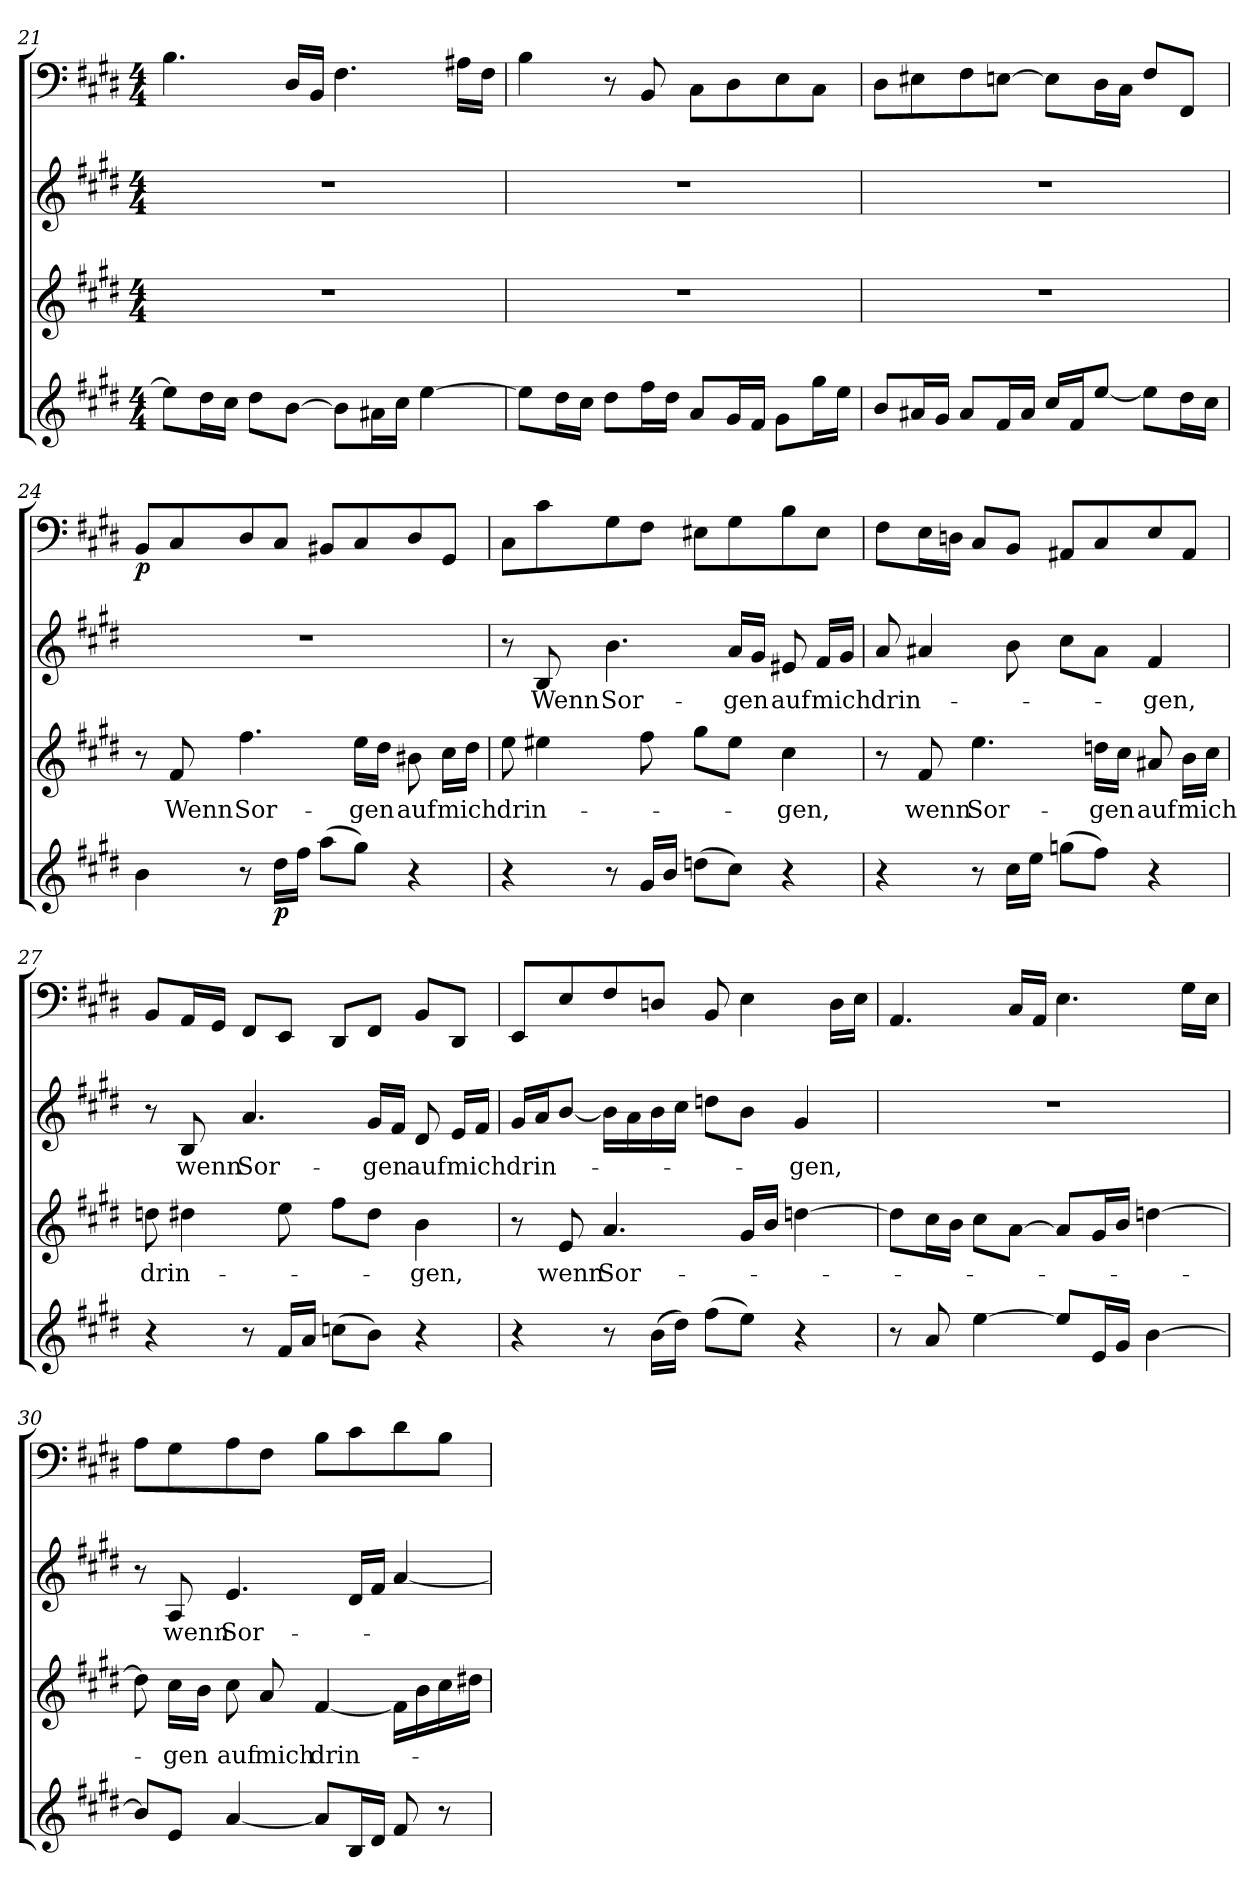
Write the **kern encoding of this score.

**kern	**dynam	**kern	**text	**kern	**text	**kern	**dynam
*part4	*part4	*part3	*part3	*part2	*part2	*part1	*part1
*staff4	*staff4	*staff3	*staff3	*staff2	*staff2	*staff1	*staff1
*clefG2	*	*clefG2	*	*clefG2	*	*clefF4	*
*k[f#c#g#d#]	*	*k[f#c#g#d#]	*	*k[f#c#g#d#]	*	*k[f#c#g#d#]	*
*E:	*	*E:	*	*E:	*	*E:	*
*M4/4	*	*M4/4	*	*M4/4	*	*M4/4	*
=21	=21	=21	=21	=21	=21	=21	=21
8ee\L]	.	1r	.	1r	.	4.B\	.
16dd#\L	.	.	.	.	.	.	.
16cc#\JJ	.	.	.	.	.	.	.
8dd#\L	.	.	.	.	.	.	.
[8b\J	.	.	.	.	.	16D#/LL	.
.	.	.	.	.	.	16BB/JJ	.
8b\L]	.	.	.	.	.	4.F#\	.
16a#X\L	.	.	.	.	.	.	.
16cc#\JJ	.	.	.	.	.	.	.
[4ee\	.	.	.	.	.	.	.
.	.	.	.	.	.	16A#X\LL	.
.	.	.	.	.	.	16F#\JJ	.
=22	=22	=22	=22	=22	=22	=22	=22
8ee\L]	.	1r	.	1r	.	4B\	.
16dd#\L	.	.	.	.	.	.	.
16cc#\JJ	.	.	.	.	.	.	.
8dd#\L	.	.	.	.	.	8r	.
16ff#\L	.	.	.	.	.	8BB/	.
16dd#\JJ	.	.	.	.	.	.	.
8a/L	.	.	.	.	.	8C#\L	.
16g#/L	.	.	.	.	.	8D#\	.
16f#/JJ	.	.	.	.	.	.	.
8g#\L	.	.	.	.	.	8E\	.
16gg#\L	.	.	.	.	.	8C#\J	.
16ee\JJ	.	.	.	.	.	.	.
=23	=23	=23	=23	=23	=23	=23	=23
8b/L	.	1r	.	1r	.	8D#\L	.
16a#X/L	.	.	.	.	.	8E#X\	.
16g#/JJ	.	.	.	.	.	.	.
8a#/L	.	.	.	.	.	8F#\	.
16f#/L	.	.	.	.	.	[8En\J	.
16a#/JJ	.	.	.	.	.	.	.
16cc#/LL	.	.	.	.	.	8E\L]	.
16f#/J	.	.	.	.	.	.	.
[8ee/J	.	.	.	.	.	16D#\L	.
.	.	.	.	.	.	16C#\JJ	.
8ee\L]	.	.	.	.	.	8F#/L	.
16dd#\L	.	.	.	.	.	8FF#/J	.
16cc#\JJ	.	.	.	.	.	.	.
=24	=24	=24	=24	=24	=24	=24	=24
4b\	.	8r	.	1r	.	8BB/L	p
.	.	8f#/	Wenn	.	.	8C#/	.
8r	.	4.ff#\	Sor-	.	.	8D#/	.
16dd#\LL	p	.	.	.	.	8C#/J	.
16ff#\JJ	.	.	.	.	.	.	.
(8aa\L	.	.	.	.	.	8BB#X/L	.
8gg#\J)	.	16ee\LL	-gen	.	.	8C#/	.
.	.	16dd#\JJ	.	.	.	.	.
4r	.	8b#X\	auf	.	.	8D#/	.
.	.	16cc#\LL	mich	.	.	8GG#/J	.
.	.	16dd#\JJ	.	.	.	.	.
=25	=25	=25	=25	=25	=25	=25	=25
4r	.	8ee\	drin-	8r	.	8C#\L	.
.	.	4ee#X\	.	8B/	Wenn	8c#\	.
8r	.	.	.	4.b\	Sor-	8G#\	.
16g#/LL	.	8ff#\	.	.	.	8F#\J	.
16b/JJ	.	.	.	.	.	.	.
(8ddn\L	.	8gg#\L	.	.	.	8E#X\L	.
8cc#\J)	.	8ee#\J	.	16a/LL	-gen	8G#\	.
.	.	.	.	16g#/JJ	.	.	.
4r	.	4cc#\	-gen,	8e#X/	auf	8B\	.
.	.	.	.	16f#/LL	mich	8E#\J	.
.	.	.	.	16g#/JJ	.	.	.
=26	=26	=26	=26	=26	=26	=26	=26
4r	.	8r	.	8a/	drin-	8F#\L	.
.	.	8f#/	wenn	4a#X/	.	16E\L	.
.	.	.	.	.	.	16Dn\JJ	.
8r	.	4.ee\	Sor-	.	.	8C#/L	.
16cc#\LL	.	.	.	8b\	.	8BB/J	.
16ee\JJ	.	.	.	.	.	.	.
(8ggn\L	.	.	.	8cc#\L	.	8AA#X/L	.
8ff#\J)	.	16ddn\LL	-gen	8a#\J	.	8C#/	.
.	.	16cc#\JJ	.	.	.	.	.
4r	.	8a#X/	auf	4f#/	-gen,	8E/	.
.	.	16b\LL	mich	.	.	8AA#/J	.
.	.	16cc#\JJ	.	.	.	.	.
=27	=27	=27	=27	=27	=27	=27	=27
4r	.	8ddn\	drin-	8r	.	8BB/L	.
.	.	4dd#X\	.	8B/	wenn	16AA/L	.
.	.	.	.	.	.	16GG#/JJ	.
8r	.	.	.	4.a/	Sor-	8FF#/L	.
16f#/LL	.	8ee\	.	.	.	8EE/J	.
16a/JJ	.	.	.	.	.	.	.
(8ccn\L	.	8ff#\L	.	.	.	8DD#/L	.
8b\J)	.	8dd#\J	.	16g#/LL	-gen	8FF#/J	.
.	.	.	.	16f#/JJ	.	.	.
4r	.	4b\	-gen,	8d#/	auf	8BB/L	.
.	.	.	.	16e/LL	mich	8DD#/J	.
.	.	.	.	16f#/JJ	.	.	.
=28	=28	=28	=28	=28	=28	=28	=28
4r	.	8r	.	16g#/LL	drin-	8EE/L	.
.	.	.	.	16a/J	.	.	.
.	.	8e/	wenn	[8b/J	.	8E/	.
8r	.	4.a/	Sor-	16b\LL]	.	8F#/	.
.	.	.	.	16a\	.	.	.
(16b\LL	.	.	.	16b\	.	8Dn/J	.
16dd#\JJ)	.	.	.	16cc#\JJ	.	.	.
(8ff#\L	.	.	.	8ddn\L	.	8BB/	.
8ee\J)	.	16g#/LL	.	8b\J	.	4E\	.
.	.	16b/JJ	.	.	.	.	.
4r	.	[4ddn\	.	4g#/	-gen,	.	.
.	.	.	.	.	.	16D\LL	.
.	.	.	.	.	.	16E\JJ	.
=29	=29	=29	=29	=29	=29	=29	=29
8r	.	8dd\L]	.	1r	.	4.AA/	.
8a/	.	16cc#\L	.	.	.	.	.
.	.	16b\JJ	.	.	.	.	.
[4ee\	.	8cc#\L	.	.	.	.	.
.	.	[8a\J	.	.	.	16C#/LL	.
.	.	.	.	.	.	16AA/JJ	.
8ee/L]	.	8a/L]	.	.	.	4.E\	.
16e/L	.	16g#/L	.	.	.	.	.
16g#/JJ	.	16b/JJ	.	.	.	.	.
[4b\	.	[4ddn\	.	.	.	.	.
.	.	.	.	.	.	16G#\LL	.
.	.	.	.	.	.	16E\JJ	.
=30	=30	=30	=30	=30	=30	=30	=30
8b/L]	.	8dd\]	.	8r	.	8A\L	.
8e/J	.	16cc#\LL	-gen	8A/	wenn	8G#\	.
.	.	16b\JJ	.	.	.	.	.
[4a/	.	8cc#\	auf	4.e/	Sor-	8A\	.
.	.	8a/	mich	.	.	8F#\J	.
8a/L]	.	[4f#/	drin-	.	.	8B\L	.
16B/L	.	.	.	16d#/LL	.	8c#\	.
16d#/JJ	.	.	.	16f#/JJ	.	.	.
8f#/	.	16f#\LL]	.	[4a/	.	8d#\	.
.	.	16b\	.	.	.	.	.
8r	.	16cc#\	.	.	.	8B\J	.
.	.	16dd#X\JJ	.	.	.	.	.
=	=	=	=	=	=	=	=
*-	*-	*-	*-	*-	*-	*-	*-
